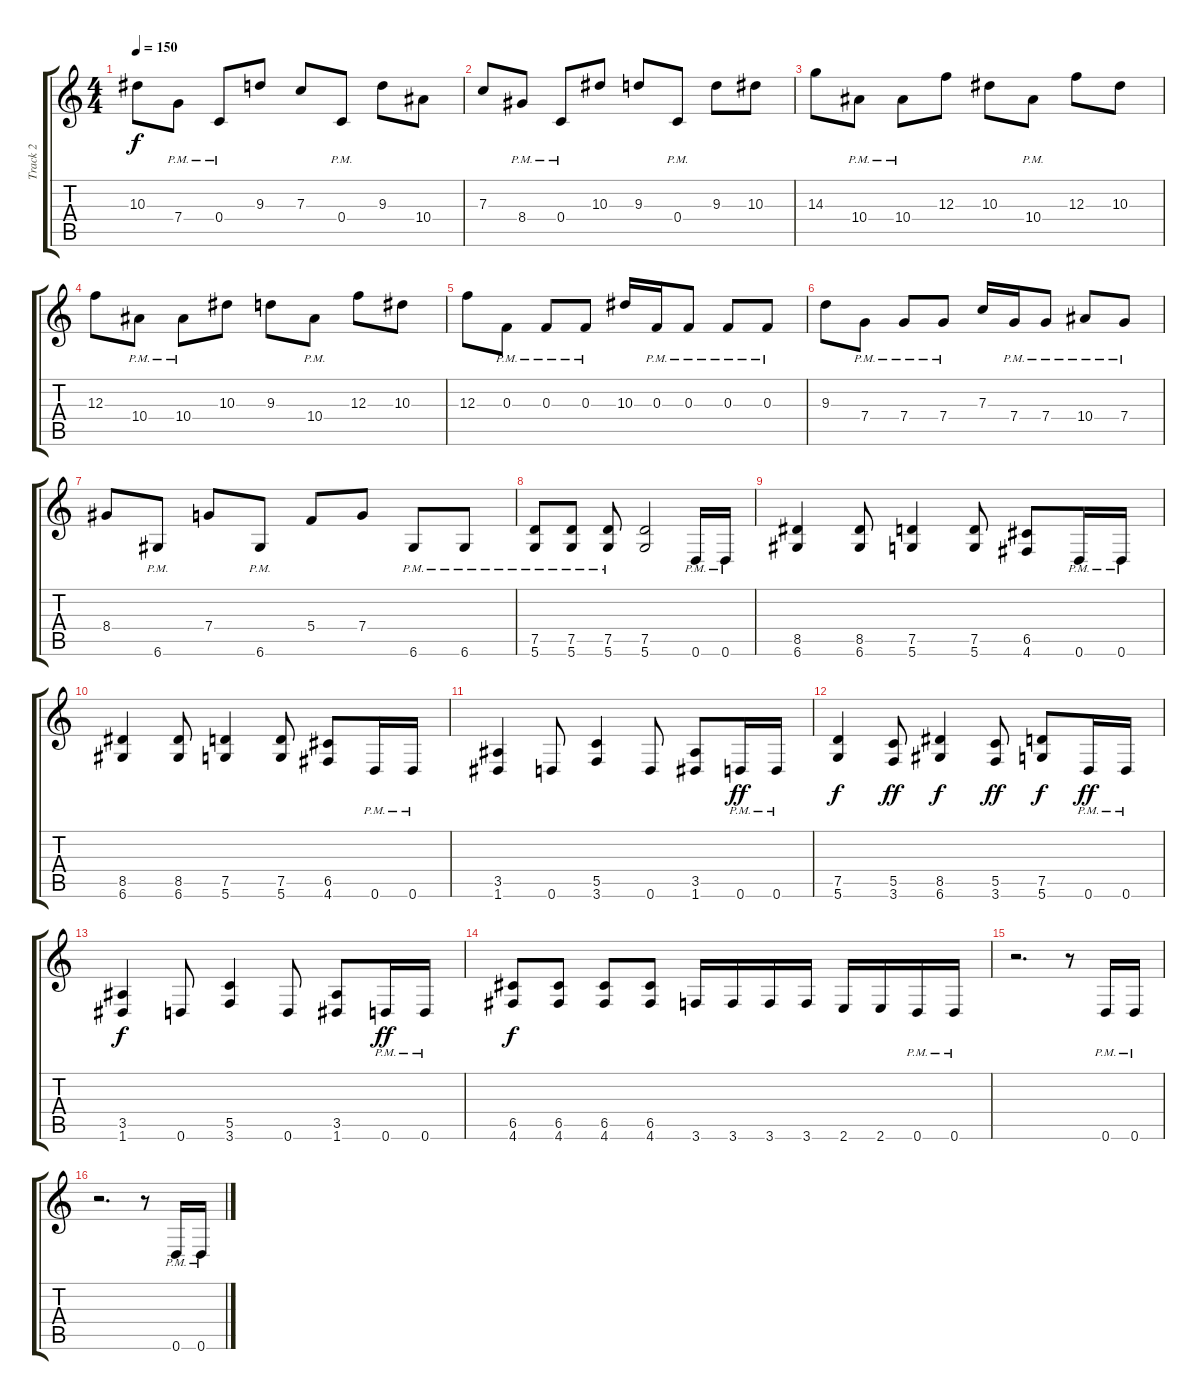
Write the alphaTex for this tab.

\track ("Track 2" "Track 2") {instrument distortionguitar}
\staff {score tabs}
\tuning (D4 A3 F3 C3 G2 D2) {hide}
\ts (4 4)
\tempo 150
\clef g2
\ks c
10.3.8{dy f} 7.4{pm}.8 0.4{pm}.8 9.3.8 7.3.8 0.4{pm}.8 9.3.8 10.4.8 |
7.3.8 8.4{pm}.8 0.4{pm}.8 10.3.8 9.3.8 0.4{pm}.8 9.3.8 10.3.8 |
14.3.8 10.4{pm}.8 10.4{pm}.8 12.3.8 10.3.8 10.4{pm}.8 12.3.8 10.3.8 |
12.3.8 10.4{pm}.8 10.4{pm}.8 10.3.8 9.3.8 10.4{pm}.8 12.3.8 10.3.8 |
12.3.8 0.3{pm}.8 0.3{pm}.8 0.3{pm}.8 10.3.16 0.3{pm}.16 0.3{pm}.8 0.3{pm}.8 0.3{pm}.8 |
9.3.8 7.4{pm}.8 7.4{pm}.8 7.4{pm}.8 7.3.16 7.4{pm}.16 7.4{pm}.8 10.4{pm}.8 7.4{pm}.8 |
8.4.8 6.6{pm}.8 7.4.8 6.6{pm}.8 5.4.8 7.4.8 6.6{pm}.8 6.6{pm}.8 |
(7.5{pm} 5.6{pm}).8 (7.5{pm} 5.6{pm}).8 (7.5{pm} 5.6{pm}).8 (7.5 5.6).2 0.6{pm}.16 0.6{pm}.16 |
(8.5 6.6).4 (8.5 6.6).8 (7.5 5.6).4 (7.5 5.6).8 (6.5 4.6).8 0.6{pm}.16 0.6{pm}.16 |
(8.5 6.6).4 (8.5 6.6).8 (7.5 5.6).4 (7.5 5.6).8 (6.5 4.6).8 0.6{pm}.16 0.6{pm}.16 |
(3.5 1.6).4 0.6.8 (5.5 3.6).4 0.6.8 (3.5 1.6).8 0.6{pm}.16{dy ff} 0.6{pm}.16 |
(7.5 5.6).4{dy f} (5.5 3.6).8{dy ff} (8.5 6.6).4{dy f} (5.5 3.6).8{dy ff} (7.5 5.6).8{dy f} 0.6{pm}.16{dy ff} 0.6{pm}.16 |
(3.5 1.6).4{dy f} 0.6.8 (5.5 3.6).4 0.6.8 (3.5 1.6).8 0.6{pm}.16{dy ff} 0.6{pm}.16 |
(6.5 4.6).8{dy f} (6.5 4.6).8 (6.5 4.6).8 (6.5 4.6).8 3.6.16 3.6.16 3.6.16 3.6.16 2.6.16 2.6.16 0.6{pm}.16 0.6{pm}.16 |
r.2{d} r.8 0.6{pm}.16 0.6{pm}.16 |
r.2{d} r.8 0.6{pm}.16 0.6{pm}.16
